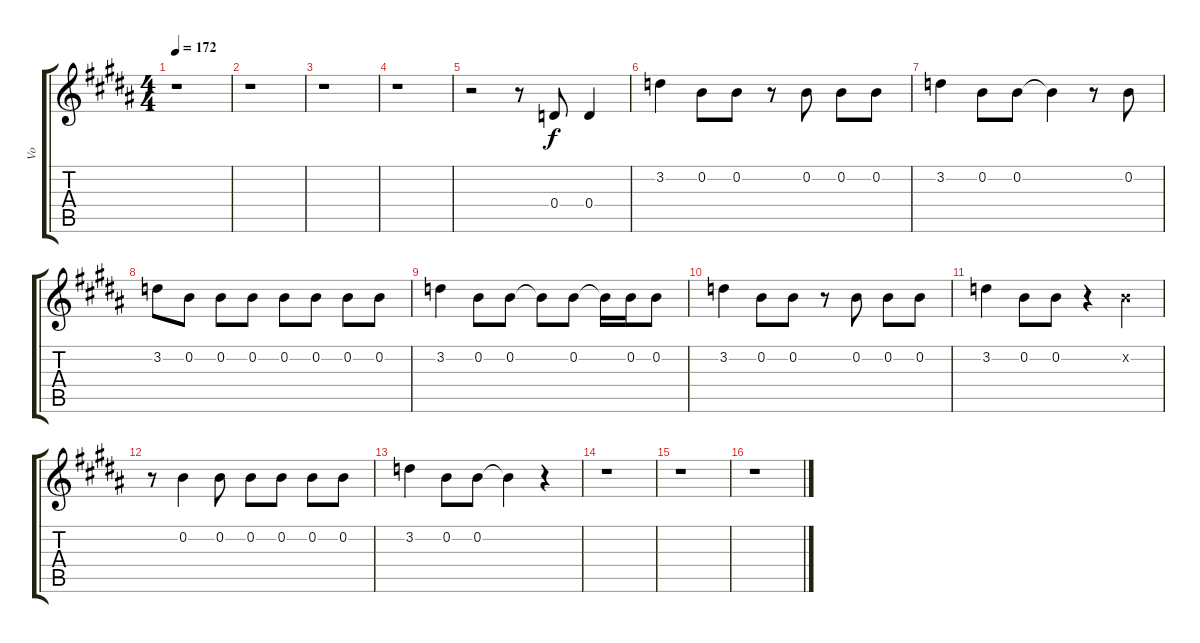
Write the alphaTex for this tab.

\track ("Vo" "Vo") {instrument distortionguitar}
\staff {score tabs}
\tuning (E4 B3 G3 D3 A2 E2) {hide}
\ts (4 4)
\tempo 172
\clef g2
\ks b
r.1{dy f} |
r.1 |
r.1 |
r.1 |
r.2 r.8 0.4.8 0.4.4 |
3.2.4 0.2.8 0.2.8 r.8 0.2.8 0.2.8 0.2.8 |
3.2.4 0.2.8 0.2.8 0.2{t}.4 r.8 0.2.8 |
3.2.8 0.2.8 0.2.8 0.2.8 0.2.8 0.2.8 0.2.8 0.2.8 |
3.2.4 0.2.8 0.2.8 0.2{t}.8 0.2.8 0.2{t}.16 0.2.16 0.2.8 |
3.2.4 0.2.8 0.2.8 r.8 0.2.8 0.2.8 0.2.8 |
3.2.4 0.2.8 0.2.8 r.4 0.2{x}.4 |
r.8 0.2.4 0.2.8 0.2.8 0.2.8 0.2.8 0.2.8 |
3.2.4 0.2.8 0.2.8 0.2{t}.4 r.4 |
r.1 |
r.1 |
r.1
